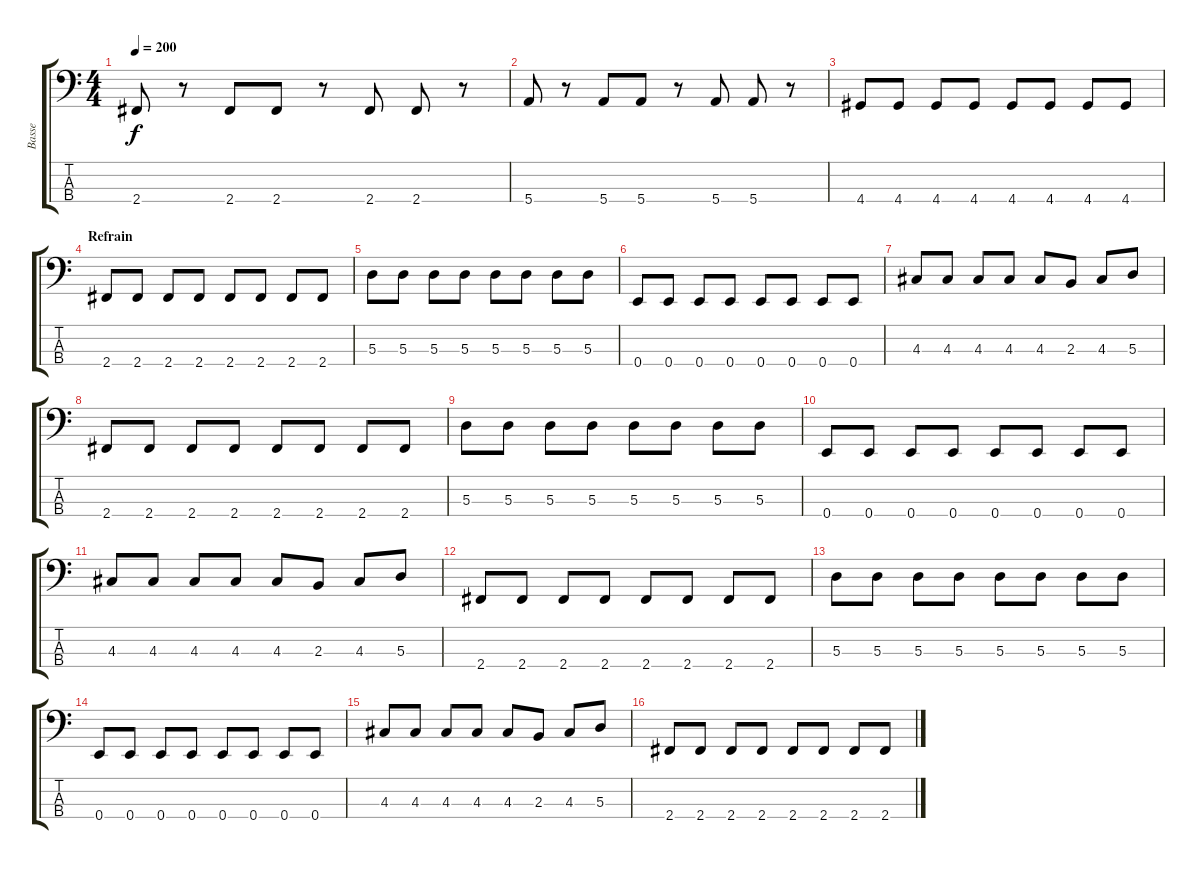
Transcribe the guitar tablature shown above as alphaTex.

\track ("Basse" "Basse") {instrument electricbassfinger}
\staff {score tabs}
\tuning (G2 D2 A1 E1) {hide}
\ts (4 4)
\tempo 200
\clef f4
\ks c
2.4.8{dy f} r.8 2.4.8 2.4.8 r.8 2.4.8 2.4.8 r.8 |
5.4.8 r.8 5.4.8 5.4.8 r.8 5.4.8 5.4.8 r.8 |
4.4.8 4.4.8 4.4.8 4.4.8 4.4.8 4.4.8 4.4.8 4.4.8 |
\section ("" "Refrain")
2.4.8 2.4.8 2.4.8 2.4.8 2.4.8 2.4.8 2.4.8 2.4.8 |
5.3.8 5.3.8 5.3.8 5.3.8 5.3.8 5.3.8 5.3.8 5.3.8 |
0.4.8 0.4.8 0.4.8 0.4.8 0.4.8 0.4.8 0.4.8 0.4.8 |
4.3.8 4.3.8 4.3.8 4.3.8 4.3.8 2.3.8 4.3.8 5.3.8 |
2.4.8 2.4.8 2.4.8 2.4.8 2.4.8 2.4.8 2.4.8 2.4.8 |
5.3.8 5.3.8 5.3.8 5.3.8 5.3.8 5.3.8 5.3.8 5.3.8 |
0.4.8 0.4.8 0.4.8 0.4.8 0.4.8 0.4.8 0.4.8 0.4.8 |
4.3.8 4.3.8 4.3.8 4.3.8 4.3.8 2.3.8 4.3.8 5.3.8 |
2.4.8 2.4.8 2.4.8 2.4.8 2.4.8 2.4.8 2.4.8 2.4.8 |
5.3.8 5.3.8 5.3.8 5.3.8 5.3.8 5.3.8 5.3.8 5.3.8 |
0.4.8 0.4.8 0.4.8 0.4.8 0.4.8 0.4.8 0.4.8 0.4.8 |
4.3.8 4.3.8 4.3.8 4.3.8 4.3.8 2.3.8 4.3.8 5.3.8 |
2.4.8 2.4.8 2.4.8 2.4.8 2.4.8 2.4.8 2.4.8 2.4.8
